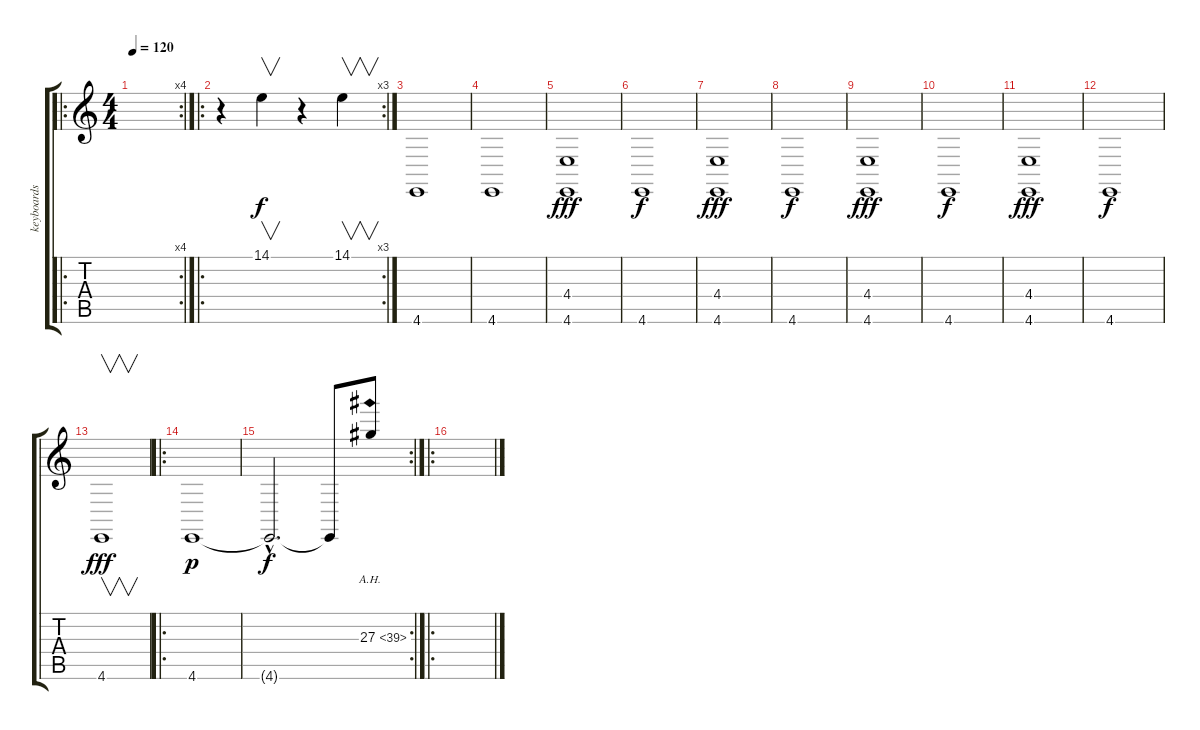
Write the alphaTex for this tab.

\track ("keyboards" "keyboards") {instrument stringensemble1}
\staff {score tabs}
\tuning (D4 A3 F3 C3 G2 C2) {hide}
\ro
\rc 4
\ts (4 4)
\tempo 120
\clef g2
\ks c
|
\ro
\rc 3
r.4 14.1.4{v} r.4 14.1.4{v} |
4.6.1{dy f} |
4.6.1 |
(4.4 4.6).1{dy fff} |
4.6.1{dy f} |
(4.4 4.6).1{dy fff} |
4.6.1{dy f} |
(4.4 4.6).1{dy fff} |
4.6.1{dy f} |
(4.4 4.6).1{dy fff} |
4.6.1{dy f} |
4.6.1{v dy fff} |
\ro
4.6.1{dy p} |
\rc 2
4.6{hac t}.2{d dy f} 4.6{t}.8 27.3{ah 12}.8 |
\ro
